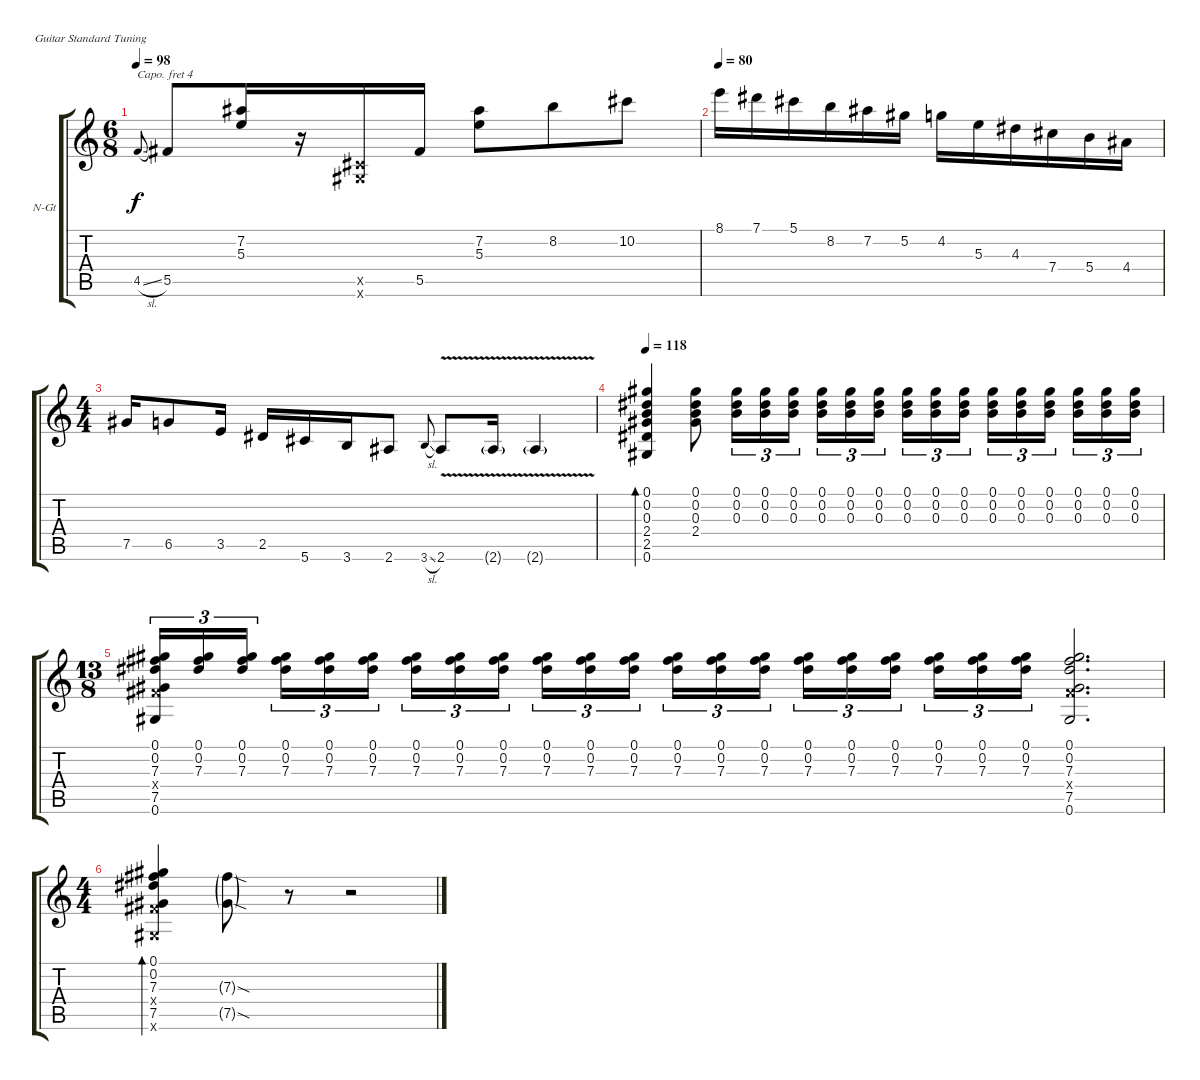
\defaultSystemsLayout 4
\bracketExtendMode groupsimilarinstruments
\firstSystemTrackNameOrientation horizontal
\otherSystemsTrackNameOrientation horizontal
\track ("Phantom of Opera (Capo. fret 4)" "N-Gt") {instrument acousticguitarnylon}
\staff {score tabs}
\capo 4
\tuning (E4 B3 G3 D3 A2 E2)
\ts (6 8)
\tempo 98
\clef g2
\ks c
4.5{sl}.8{gr onbeat dy f} 5.5.8 (7.2 5.3).16 r.16 (0.5{x} 0.6{x}).16 5.5.16 (7.2 5.3).8 8.2.8 10.2.8 |
\tempo 80
8.1.16 7.1.16 5.1.16 8.2.16 7.2.16 5.2.16 4.2.16 5.3.16 4.3.16 7.4.16 5.4.16 4.4.16 |
\ts (4 4)
7.5.16 6.5.8 3.5.16 2.5.16 5.6.16 3.6.16 2.6.8 3.6{sl}.8{gr onbeat} 2.6{v}.8 2.6{v g}.16 2.6{v g}.4 |
\tempo 118
(0.6 2.5 2.4 0.3 0.2 0.1).4{bd 114} (0.1 0.2 0.3 2.4).8 (0.3 0.2 0.1).16{tu (3 2)} (0.1 0.2 0.3).16{tu (3 2)} (0.3 0.2 0.1).16{tu (3 2)} (0.1 0.2 0.3).16{tu (3 2)} (0.1 0.2 0.3).16{tu (3 2)} (0.3 0.2 0.1).16{tu (3 2)} (0.1 0.2 0.3).16{tu (3 2)} (0.3 0.2 0.1).16{tu (3 2)} (0.1 0.2 0.3).16{tu (3 2)} (0.1 0.2 0.3).16{tu (3 2)} (0.3 0.2 0.1).16{tu (3 2)} (0.1 0.2 0.3).16{tu (3 2)} (0.1 0.2 0.3).16{tu (3 2)} (0.3 0.2 0.1).16{tu (3 2)} (0.1 0.2 0.3).16{tu (3 2)} |
\ts (13 8)
(0.1 0.2 7.3 0.4{x} 7.5 0.6).16{tu (3 2)} (7.3 0.2 0.1).16{tu (3 2)} (7.3 0.2 0.1).16{tu (3 2)} (0.1 0.2 7.3).16{tu (3 2)} (0.1 0.2 7.3).16{tu (3 2)} (0.1 0.2 7.3).16{tu (3 2)} (0.1 0.2 7.3).16{tu (3 2)} (0.1 0.2 7.3).16{tu (3 2)} (0.1 0.2 7.3).16{tu (3 2)} (0.1 0.2 7.3).16{tu (3 2)} (0.1 0.2 7.3).16{tu (3 2)} (0.1 0.2 7.3).16{tu (3 2)} (0.1 0.2 7.3).16{tu (3 2)} (0.1 0.2 7.3).16{tu (3 2)} (0.1 0.2 7.3).16{tu (3 2)} (0.1 0.2 7.3).16{tu (3 2)} (0.1 0.2 7.3).16{tu (3 2)} (0.1 0.2 7.3).16{tu (3 2)} (0.1 0.2 7.3).16{tu (3 2)} (0.1 0.2 7.3).16{tu (3 2)} (0.1 0.2 7.3).16{tu (3 2)} (0.1 0.2 7.3 0.4{x} 7.5 0.6).2{d} |
\ts (4 4)
(0.1 0.2 7.3 0.4{x} 7.5 0.6{x}).4{bd 114} (7.3{sod g} 7.5{sod g}).8 r.8 r.2
